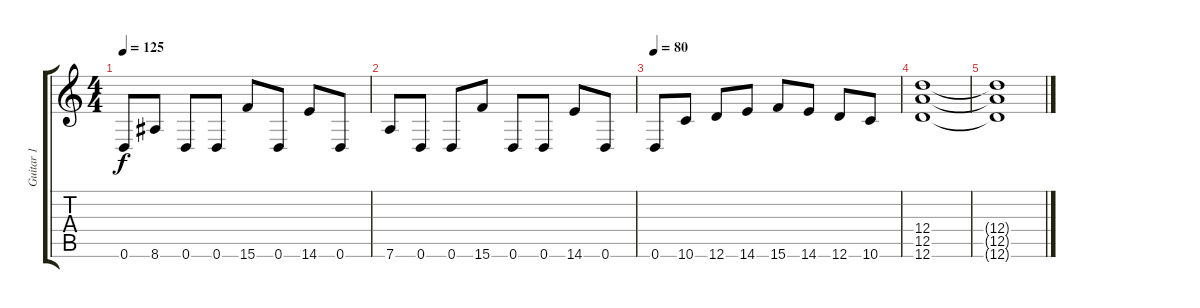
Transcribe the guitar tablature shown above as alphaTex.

\track ("Guitar 1" "Guitar 1") {instrument overdrivenguitar}
\staff {score tabs}
\tuning (E4 B3 G3 D3 A2 D2) {hide}
\ts (4 4)
\tempo 125
\clef g2
\ks c
0.6.8{dy f} 8.6.8 0.6.8 0.6.8 15.6.8 0.6.8 14.6.8 0.6.8 |
7.6.8 0.6.8 0.6.8 15.6.8 0.6.8 0.6.8 14.6.8 0.6.8 |
\tempo 80
0.6.8 10.6.8 12.6.8 14.6.8 15.6.8 14.6.8 12.6.8 10.6.8 |
(12.4 12.5 12.6).1 |
(12.4{t} 12.5{t} 12.6{t}).1{volume 0}
